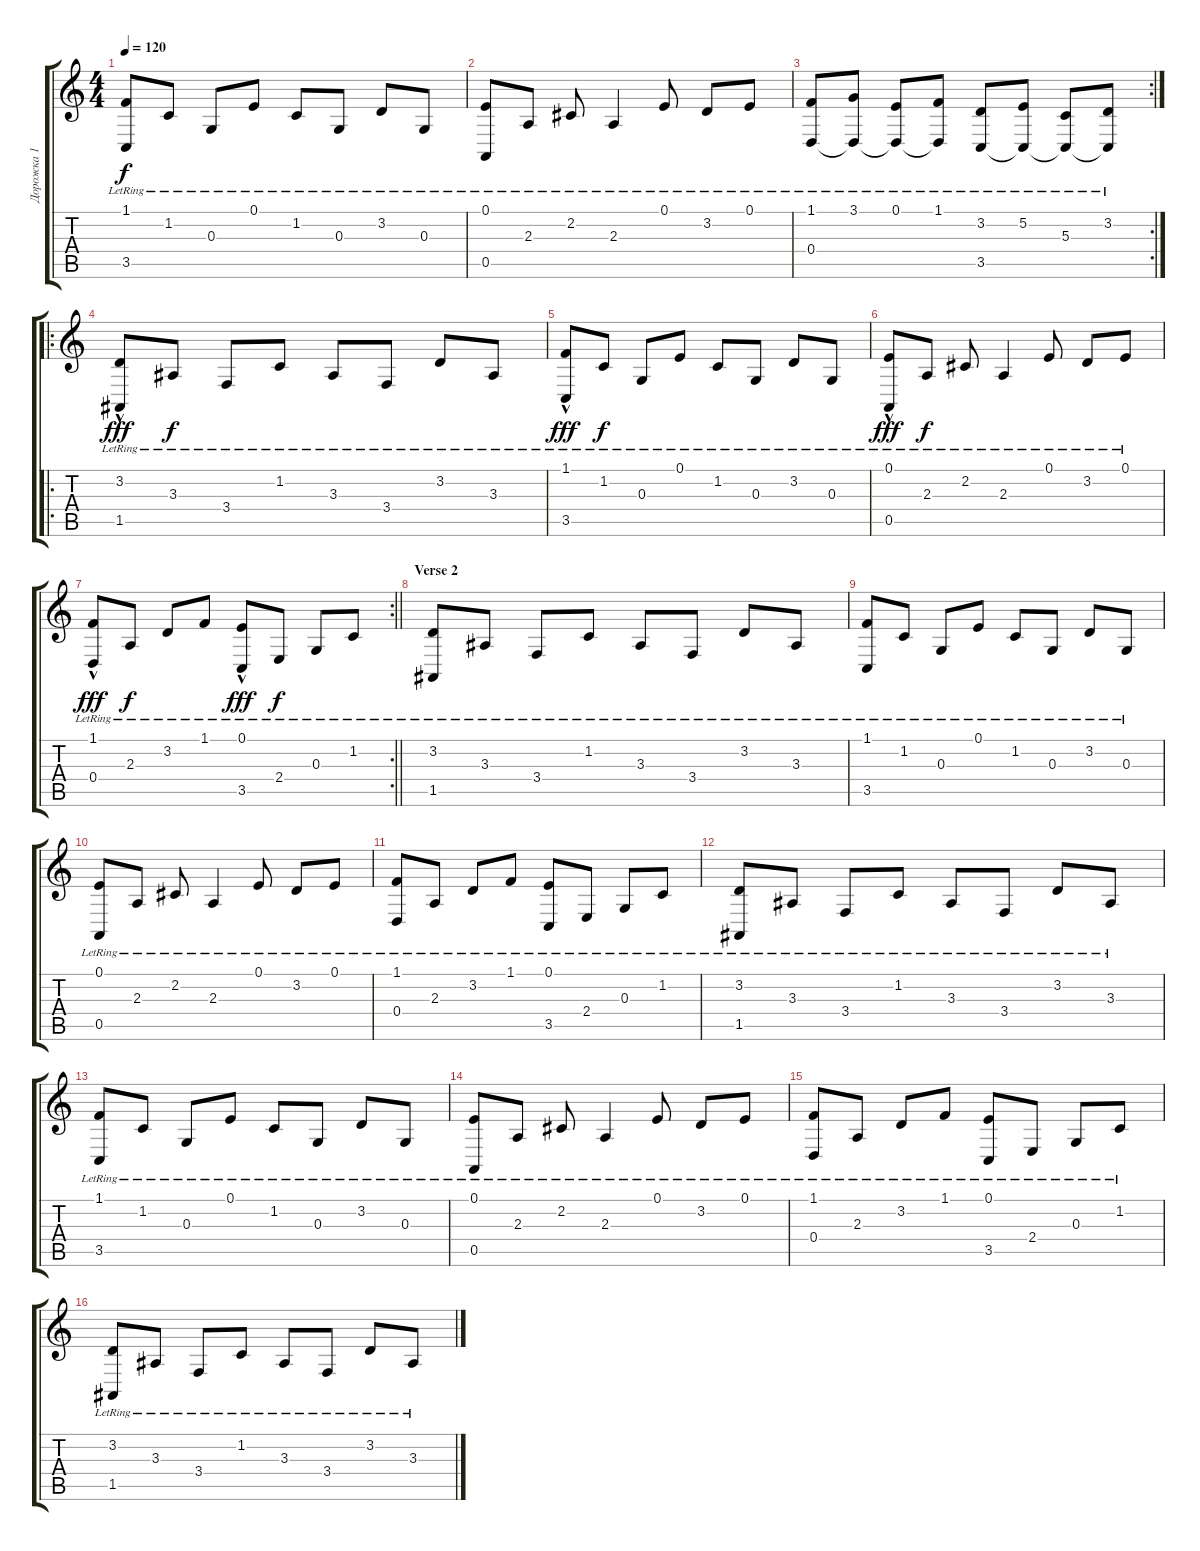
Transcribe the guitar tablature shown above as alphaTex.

\track ("Дорожка 1" "Дорожка 1") {instrument brightacousticpiano}
\staff {score tabs}
\tuning (E4 B3 G3 D3 A2 E2) {hide}
\ts (4 4)
\tempo 120
\clef g2
\ks c
(1.1{lr} 3.5{lr}).8{dy f} 1.2{lr}.8 0.3{lr}.8 0.1{lr}.8 1.2{lr}.8 0.3{lr}.8 3.2{lr}.8 0.3{lr}.8 |
(0.1{lr} 0.5{lr}).8 2.3{lr}.8 2.2{lr}.8 2.3{lr}.4 0.1{lr}.8 3.2{lr}.8 0.1{lr}.8 |
\rc 2
(1.1{lr} 0.4).8 (3.1{lr} 0.4{t}).8 (0.1{lr} 0.4{t}).8 (1.1{lr} 0.4{t}).8 (3.2{lr} 3.5).8 (5.2{lr} 3.5{t}).8 (5.3{lr} 3.5{t}).8 (3.2{lr} 3.5{t}).8 |
\ro
(3.2{hac lr} 1.5{hac lr}).8{dy fff} 3.3{lr}.8{dy f} 3.4{lr}.8 1.2{lr}.8 3.3{lr}.8 3.4{lr}.8 3.2{lr}.8 3.3{lr}.8 |
(1.1{hac lr} 3.5{hac lr}).8{dy fff} 1.2{lr}.8{dy f} 0.3{lr}.8 0.1{lr}.8 1.2{lr}.8 0.3{lr}.8 3.2{lr}.8 0.3{lr}.8 |
(0.1{hac lr} 0.5{hac lr}).8{dy fff} 2.3{lr}.8{dy f} 2.2{lr}.8 2.3{lr}.4 0.1{lr}.8 3.2{lr}.8 0.1{lr}.8 |
\rc 2
\barLineRight lightlight
(1.1{hac lr} 0.4{hac lr}).8{dy fff} 2.3{lr}.8{dy f} 3.2{lr}.8 1.1{lr}.8 (0.1{hac lr} 3.5{hac lr}).8{dy fff} 2.4{lr}.8{dy f} 0.3{lr}.8 1.2{lr}.8 |
\section ("" "Verse 2")
(3.2{lr} 1.5{lr}).8 3.3{lr}.8 3.4{lr}.8 1.2{lr}.8 3.3{lr}.8 3.4{lr}.8 3.2{lr}.8 3.3{lr}.8 |
(1.1{lr} 3.5{lr}).8 1.2{lr}.8 0.3{lr}.8 0.1{lr}.8 1.2{lr}.8 0.3{lr}.8 3.2{lr}.8 0.3{lr}.8 |
(0.1{lr} 0.5{lr}).8 2.3{lr}.8 2.2{lr}.8 2.3{lr}.4 0.1{lr}.8 3.2{lr}.8 0.1{lr}.8 |
(1.1{lr} 0.4{lr}).8 2.3{lr}.8 3.2{lr}.8 1.1{lr}.8 (0.1{lr} 3.5{lr}).8 2.4{lr}.8 0.3{lr}.8 1.2{lr}.8 |
(3.2{lr} 1.5{lr}).8 3.3{lr}.8 3.4{lr}.8 1.2{lr}.8 3.3{lr}.8 3.4{lr}.8 3.2{lr}.8 3.3{lr}.8 |
(1.1{lr} 3.5{lr}).8 1.2{lr}.8 0.3{lr}.8 0.1{lr}.8 1.2{lr}.8 0.3{lr}.8 3.2{lr}.8 0.3{lr}.8 |
(0.1{lr} 0.5{lr}).8 2.3{lr}.8 2.2{lr}.8 2.3{lr}.4 0.1{lr}.8 3.2{lr}.8 0.1{lr}.8 |
(1.1{lr} 0.4{lr}).8 2.3{lr}.8 3.2{lr}.8 1.1{lr}.8 (0.1{lr} 3.5{lr}).8 2.4{lr}.8 0.3{lr}.8 1.2{lr}.8 |
(3.2{lr} 1.5{lr}).8 3.3{lr}.8 3.4{lr}.8 1.2{lr}.8 3.3{lr}.8 3.4{lr}.8 3.2{lr}.8 3.3{lr}.8
